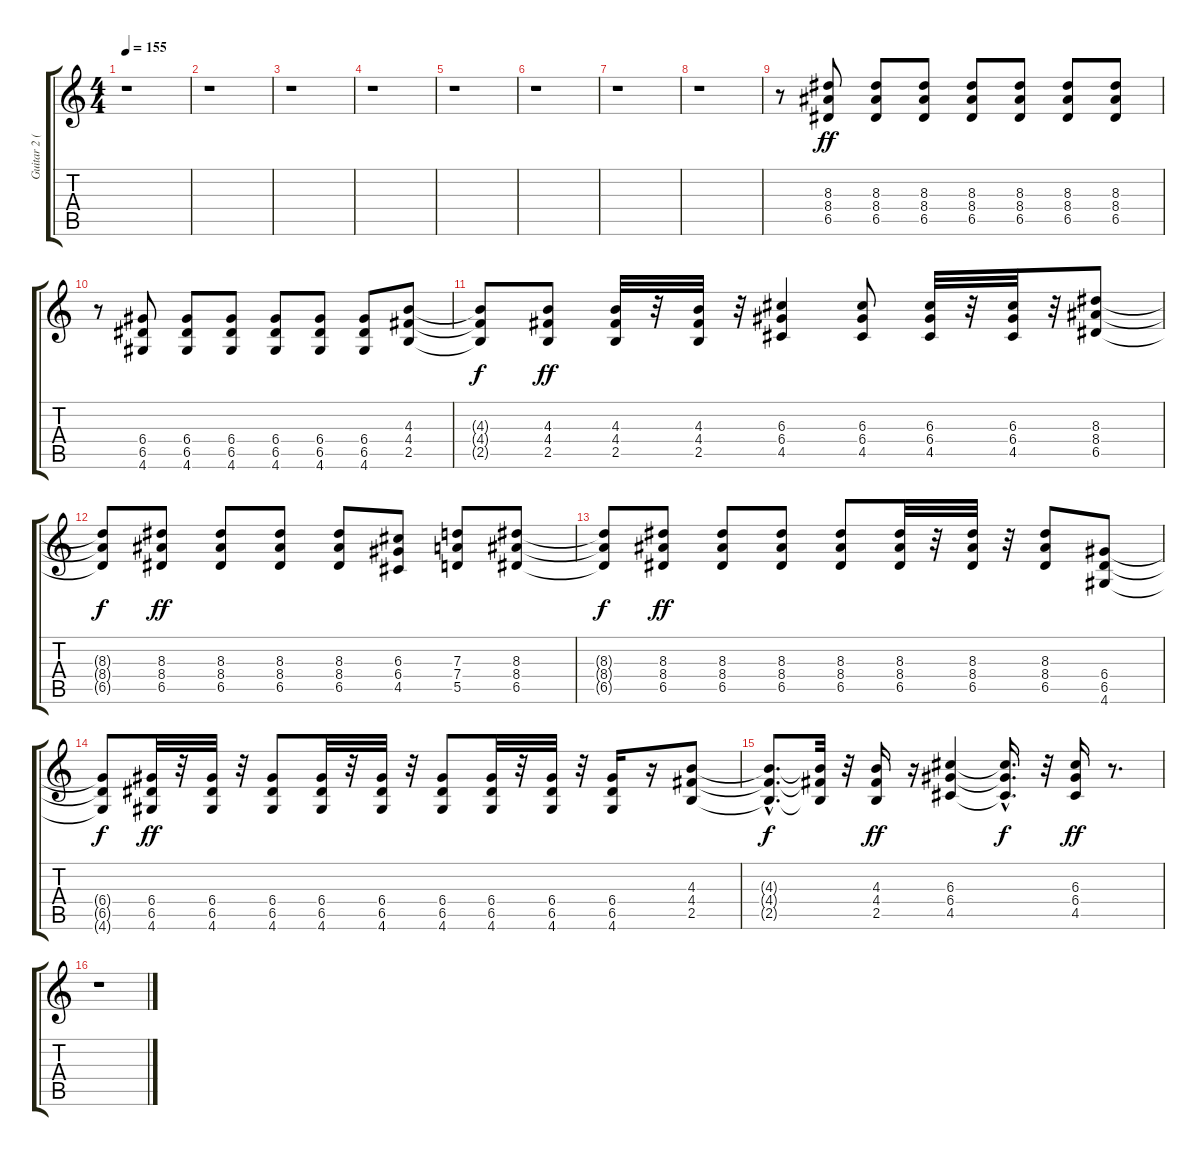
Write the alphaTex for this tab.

\track ("Guitar 2 (EFX)" "Guitar 2 (") {instrument distortionguitar}
\staff {score tabs}
\tuning (E4 B3 G3 D3 A2 E2) {hide}
\ts (4 4)
\tempo 155
\clef g2
\ks c
r.1{dy ff} |
r.1 |
r.1 |
r.1 |
r.1 |
r.1 |
r.1 |
r.1 |
r.8 (8.3 8.4 6.5).8 (8.3 8.4 6.5).8 (8.3 8.4 6.5).8 (8.3 8.4 6.5).8 (8.3 8.4 6.5).8 (8.3 8.4 6.5).8 (8.3 8.4 6.5).8 |
r.8 (6.4 6.5 4.6).8 (6.4 6.5 4.6).8 (6.4 6.5 4.6).8 (6.4 6.5 4.6).8 (6.4 6.5 4.6).8 (6.4 6.5 4.6).8 (4.3 4.4 2.5).8 |
(4.3{t} 4.4{t} 2.5{t}).8{dy f} (4.3 4.4 2.5).8{dy ff} (4.3 4.4 2.5).32 r.32 (4.3 4.4 2.5).32 r.32 (6.3 6.4 4.5).4 (6.3 6.4 4.5).8 (6.3 6.4 4.5).32 r.32 (6.3 6.4 4.5).32 r.32 (8.3 8.4 6.5).8 |
(8.3{t} 8.4{t} 6.5{t}).8{dy f} (8.3 8.4 6.5).8{dy ff} (8.3 8.4 6.5).8 (8.3 8.4 6.5).8 (8.3 8.4 6.5).8 (6.3 6.4 4.5).8 (7.3 7.4 5.5).8 (8.3 8.4 6.5).8 |
(8.3{t} 8.4{t} 6.5{t}).8{dy f} (8.3 8.4 6.5).8{dy ff} (8.3 8.4 6.5).8 (8.3 8.4 6.5).8 (8.3 8.4 6.5).8 (8.3 8.4 6.5).32 r.32 (8.3 8.4 6.5).32 r.32 (8.3 8.4 6.5).8 (6.4 6.5 4.6).8 |
(6.4{t} 6.5{t} 4.6{t}).8{dy f} (6.4 6.5 4.6).32{dy ff} r.32 (6.4 6.5 4.6).32 r.32 (6.4 6.5 4.6).8 (6.4 6.5 4.6).32 r.32 (6.4 6.5 4.6).32 r.32 (6.4 6.5 4.6).8 (6.4 6.5 4.6).32 r.32 (6.4 6.5 4.6).32 r.32 (6.4 6.5 4.6).16 r.16 (4.3 4.4 2.5).8 |
(4.3{hac t} 4.4{hac t} 2.5{hac t}).8{d dy f} (4.3{t} 4.4{t} 2.5{t}).32 r.32 (4.3 4.4 2.5).16{dy ff} r.16 (6.3 6.4 4.5).4 (6.3{hac t} 6.4{hac t} 4.5{hac t}).16{d dy f} r.32 (6.3 6.4 4.5).16{dy ff} r.8{d} |
r.1
